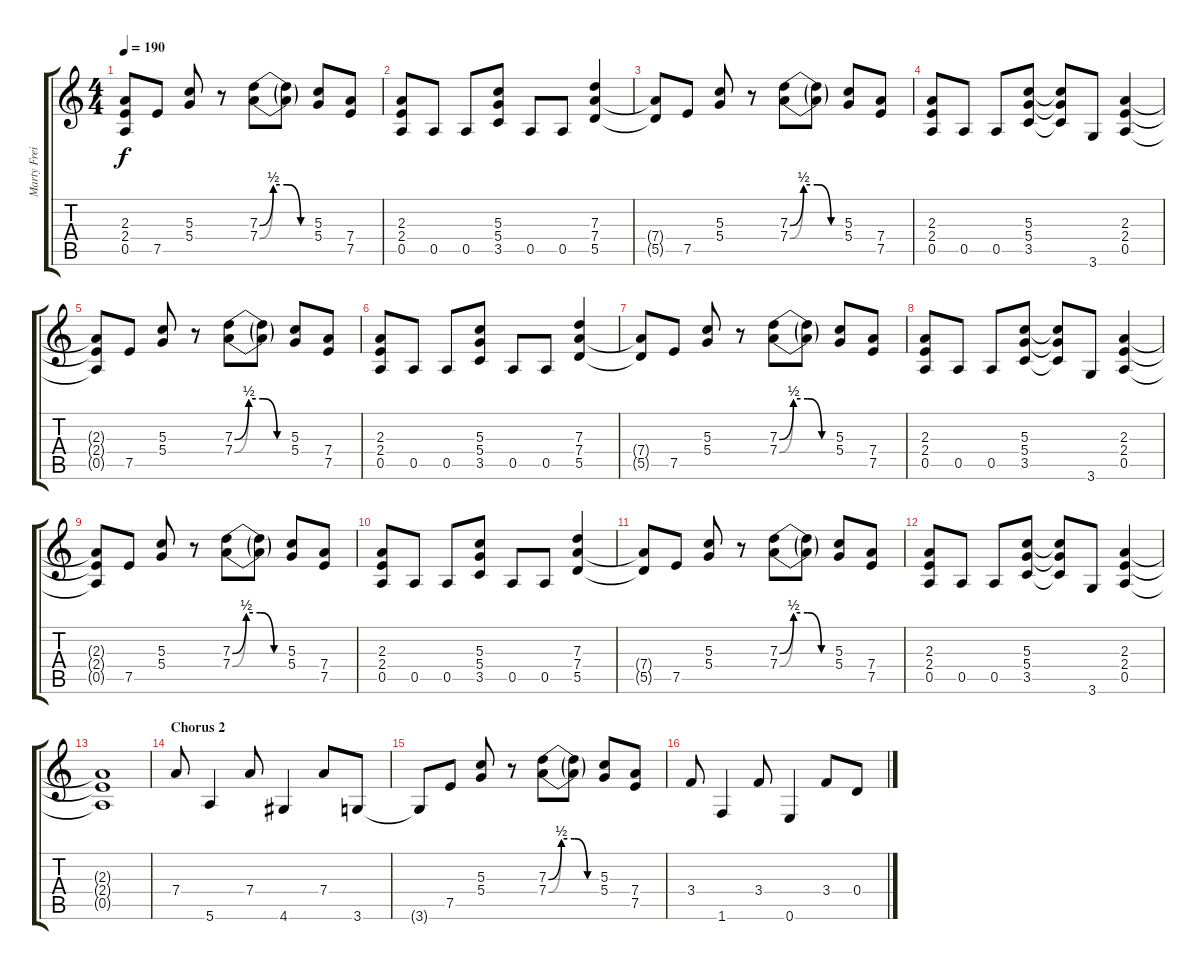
\track ("Marty Freidman" "Marty Frei") {instrument distortionguitar}
\staff {score tabs}
\tuning (E4 B3 G3 D3 A2 E2) {hide}
\ts (4 4)
\tempo 190
\clef g2
\ks c
(2.3{t} 2.4{t} 0.5{t}).8{dy f} 7.5.8 (5.3 5.4).8 r.8 (7.3{be (custom 0 0 15 2 30 2 45 0 60 0)} 7.4{be (custom 0 0 15 2 30 2 45 0 60 0)}).8 (7.3{t} 7.4{t}).8 (5.3 5.4).8 (7.4 7.5).8 |
(2.3 2.4 0.5).8 0.5.8 0.5.8 (5.3 5.4 3.5).8 0.5.8 0.5.8 (7.3 7.4 5.5).4 |
(7.4{t} 5.5{t}).8 7.5.8 (5.3 5.4).8 r.8 (7.3{be (custom 0 0 15 2 30 2 45 0 60 0)} 7.4{be (custom 0 0 15 2 30 2 45 0 60 0)}).8 (7.3{t} 7.4{t}).8 (5.3 5.4).8 (7.4 7.5).8 |
(2.3 2.4 0.5).8 0.5.8 0.5.8 (5.3 5.4 3.5).8 (5.3{t} 5.4{t} 3.5{t}).8 3.6.8 (2.3 2.4 0.5).4 |
(2.3{t} 2.4{t} 0.5{t}).8 7.5.8 (5.3 5.4).8 r.8 (7.3{be (custom 0 0 15 2 30 2 45 0 60 0)} 7.4{be (custom 0 0 15 2 30 2 45 0 60 0)}).8 (7.3{t} 7.4{t}).8 (5.3 5.4).8 (7.4 7.5).8 |
(2.3 2.4 0.5).8 0.5.8 0.5.8 (5.3 5.4 3.5).8 0.5.8 0.5.8 (7.3 7.4 5.5).4 |
(7.4{t} 5.5{t}).8 7.5.8 (5.3 5.4).8 r.8 (7.3{be (custom 0 0 15 2 30 2 45 0 60 0)} 7.4{be (custom 0 0 15 2 30 2 45 0 60 0)}).8 (7.3{t} 7.4{t}).8 (5.3 5.4).8 (7.4 7.5).8 |
(2.3 2.4 0.5).8 0.5.8 0.5.8 (5.3 5.4 3.5).8 (5.3{t} 5.4{t} 3.5{t}).8 3.6.8 (2.3 2.4 0.5).4 |
(2.3{t} 2.4{t} 0.5{t}).8 7.5.8 (5.3 5.4).8 r.8 (7.3{be (custom 0 0 15 2 30 2 45 0 60 0)} 7.4{be (custom 0 0 15 2 30 2 45 0 60 0)}).8 (7.3{t} 7.4{t}).8 (5.3 5.4).8 (7.4 7.5).8 |
(2.3 2.4 0.5).8 0.5.8 0.5.8 (5.3 5.4 3.5).8 0.5.8 0.5.8 (7.3 7.4 5.5).4 |
(7.4{t} 5.5{t}).8 7.5.8 (5.3 5.4).8 r.8 (7.3{be (custom 0 0 15 2 30 2 45 0 60 0)} 7.4{be (custom 0 0 15 2 30 2 45 0 60 0)}).8 (7.3{t} 7.4{t}).8 (5.3 5.4).8 (7.4 7.5).8 |
(2.3 2.4 0.5).8 0.5.8 0.5.8 (5.3 5.4 3.5).8 (5.3{t} 5.4{t} 3.5{t}).8 3.6.8 (2.3 2.4 0.5).4 |
(2.3{t} 2.4{t} 0.5{t}).1 |
\section ("" "Chorus 2")
7.4.8 5.6.4 7.4.8 4.6.4 7.4.8 3.6.8 |
3.6{t}.8 7.5.8 (5.3 5.4).8 r.8 (7.3{be (custom 0 0 15 2 30 2 45 0 60 0)} 7.4{be (custom 0 0 15 2 30 2 45 0 60 0)}).8 (7.3{t} 7.4{t}).8 (5.3 5.4).8 (7.4 7.5).8 |
3.4.8 1.6.4 3.4.8 0.6.4 3.4.8 0.4.8
